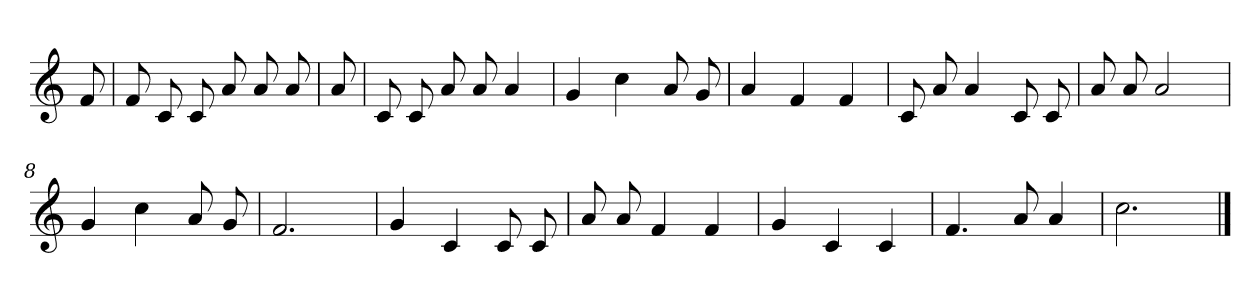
**kern
*part1
*staff1
*clefG2
*k[]
=
8f
=1
8f
8c
8c
8a
8a
8a
=2y
8a
=3
8c
8c
8a
8a
4a
=4
4g
4cc
8a
8g
=5
4a
4f
4f
=6
8c
8a
4a
8c
8c
=7
8a
8a
2a
=8
4g
4cc
8a
8g
=9
2.f
=10
4g
4c
8c
8c
=11
8a
8a
4f
4f
=12
4g
4c
4c
=13
4.f
8a
4a
=14
2.cc
==
*-
